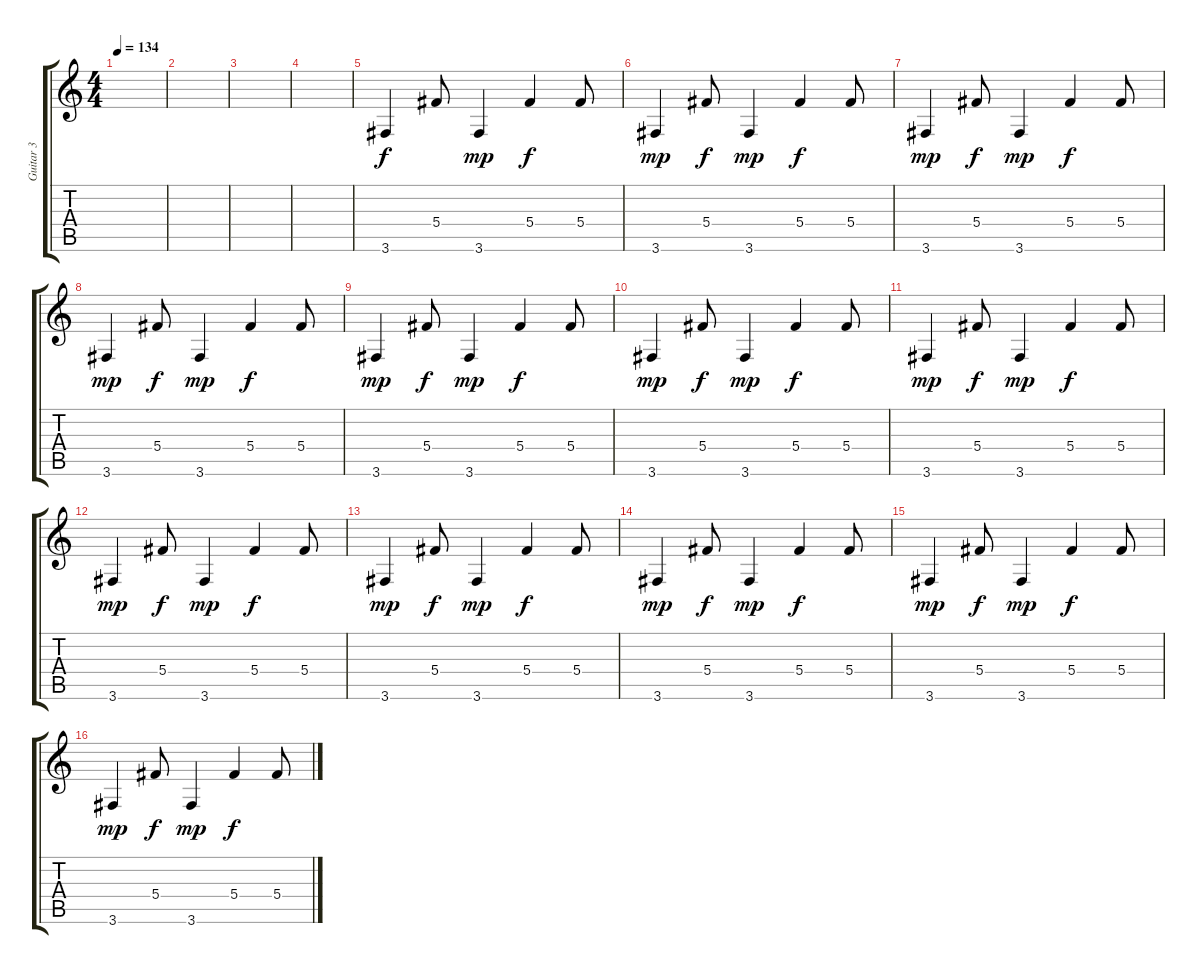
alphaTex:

\track ("Guitar 3" "Guitar 3") {instrument overdrivenguitar}
\staff {score tabs}
\tuning (Eb4 Bb3 Gb3 Db3 Ab2 Eb2) {hide}
\ts (4 4)
\tempo 134
\clef g2
\ks c
|
|
|
|
3.6.4 5.4.8{dy f} 3.6.4{dy mp} 5.4.4{dy f} 5.4.8 |
3.6.4{dy mp} 5.4.8{dy f} 3.6.4{dy mp} 5.4.4{dy f} 5.4.8 |
3.6.4{dy mp} 5.4.8{dy f} 3.6.4{dy mp} 5.4.4{dy f} 5.4.8 |
3.6.4{dy mp} 5.4.8{dy f} 3.6.4{dy mp} 5.4.4{dy f} 5.4.8 |
3.6.4{dy mp} 5.4.8{dy f} 3.6.4{dy mp} 5.4.4{dy f} 5.4.8 |
3.6.4{dy mp} 5.4.8{dy f} 3.6.4{dy mp} 5.4.4{dy f} 5.4.8 |
3.6.4{dy mp} 5.4.8{dy f} 3.6.4{dy mp} 5.4.4{dy f} 5.4.8 |
3.6.4{dy mp} 5.4.8{dy f} 3.6.4{dy mp} 5.4.4{dy f} 5.4.8 |
3.6.4{dy mp} 5.4.8{dy f} 3.6.4{dy mp} 5.4.4{dy f} 5.4.8 |
3.6.4{dy mp} 5.4.8{dy f} 3.6.4{dy mp} 5.4.4{dy f} 5.4.8 |
3.6.4{dy mp} 5.4.8{dy f} 3.6.4{dy mp} 5.4.4{dy f} 5.4.8 |
3.6.4{dy mp} 5.4.8{dy f} 3.6.4{dy mp} 5.4.4{dy f} 5.4.8
